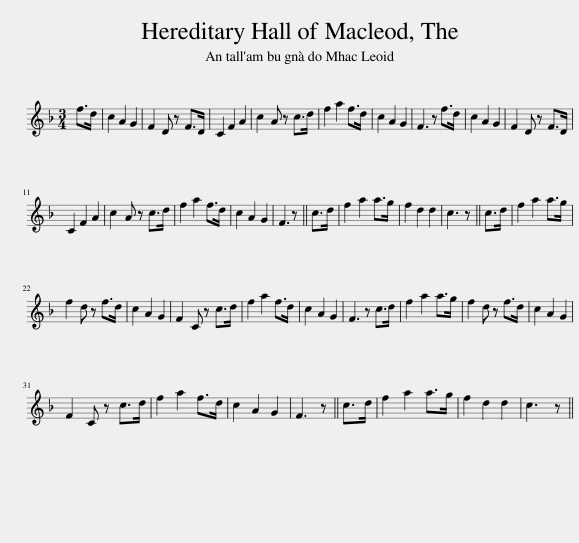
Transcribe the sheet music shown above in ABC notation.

X:1
L:1/8
M:3/4
I:linebreak $
K:F
V:1 treble
V:1
 f>d | c2 A2 G2 | F2 D z F>D | C2 F2 A2 | c2 A z c>d | %5
 f2 a2 f>d | c2 A2 G2 | F3 z f>d | c2 A2 G2 | F2 D z F>D |$ %10
 C2 F2 A2 | c2 A z c>d | f2 a2 f>d | c2 A2 G2 | F3 z || %15
 c>d | f2 a2 a>g | f2 d2 d2 | c3 z || c>d | %20
 f2 a2 a>g |$ f2 d z f>d | c2 A2 G2 | F2 C z c>d | f2 a2 f>d | %25
 c2 A2 G2 | F3 z c>d | f2 a2 a>g | f2 d z f>d | c2 A2 G2 |$ %30
 F2 C z c>d | f2 a2 f>d | c2 A2 G2 | F3 z || c>d | %35
 f2 a2 a>g | f2 d2 d2 | c3 z || %38
